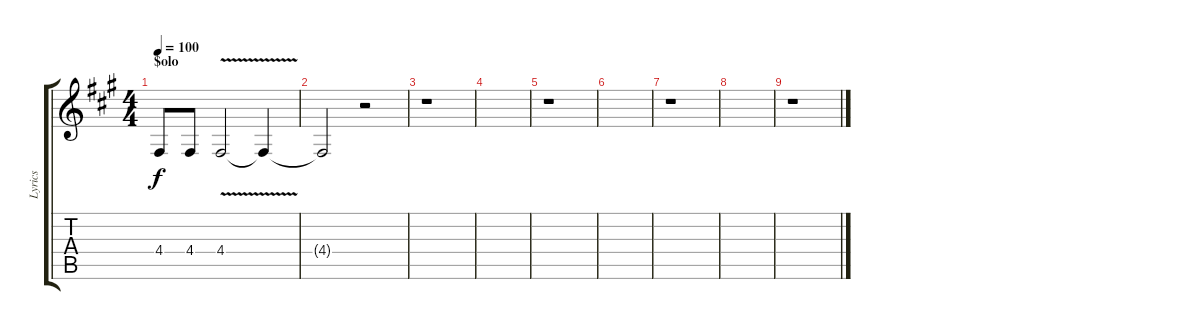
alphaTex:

\track ("Lyrics" "Lyrics") {instrument electricgrandpiano}
\staff {score tabs}
\tuning (E4 B3 G3 D3 A2 E2) {hide}
\ts (4 4)
\section ("" "$olo")
\tempo 100
\clef g2
\ks f#minor
4.4.8{dy f} 4.4.8 4.4{v}.2 4.4{t}.4 |
4.4{t}.2 r.2 |
r.1 |
|
r.1 |
|
r.1 |
|
r.1
